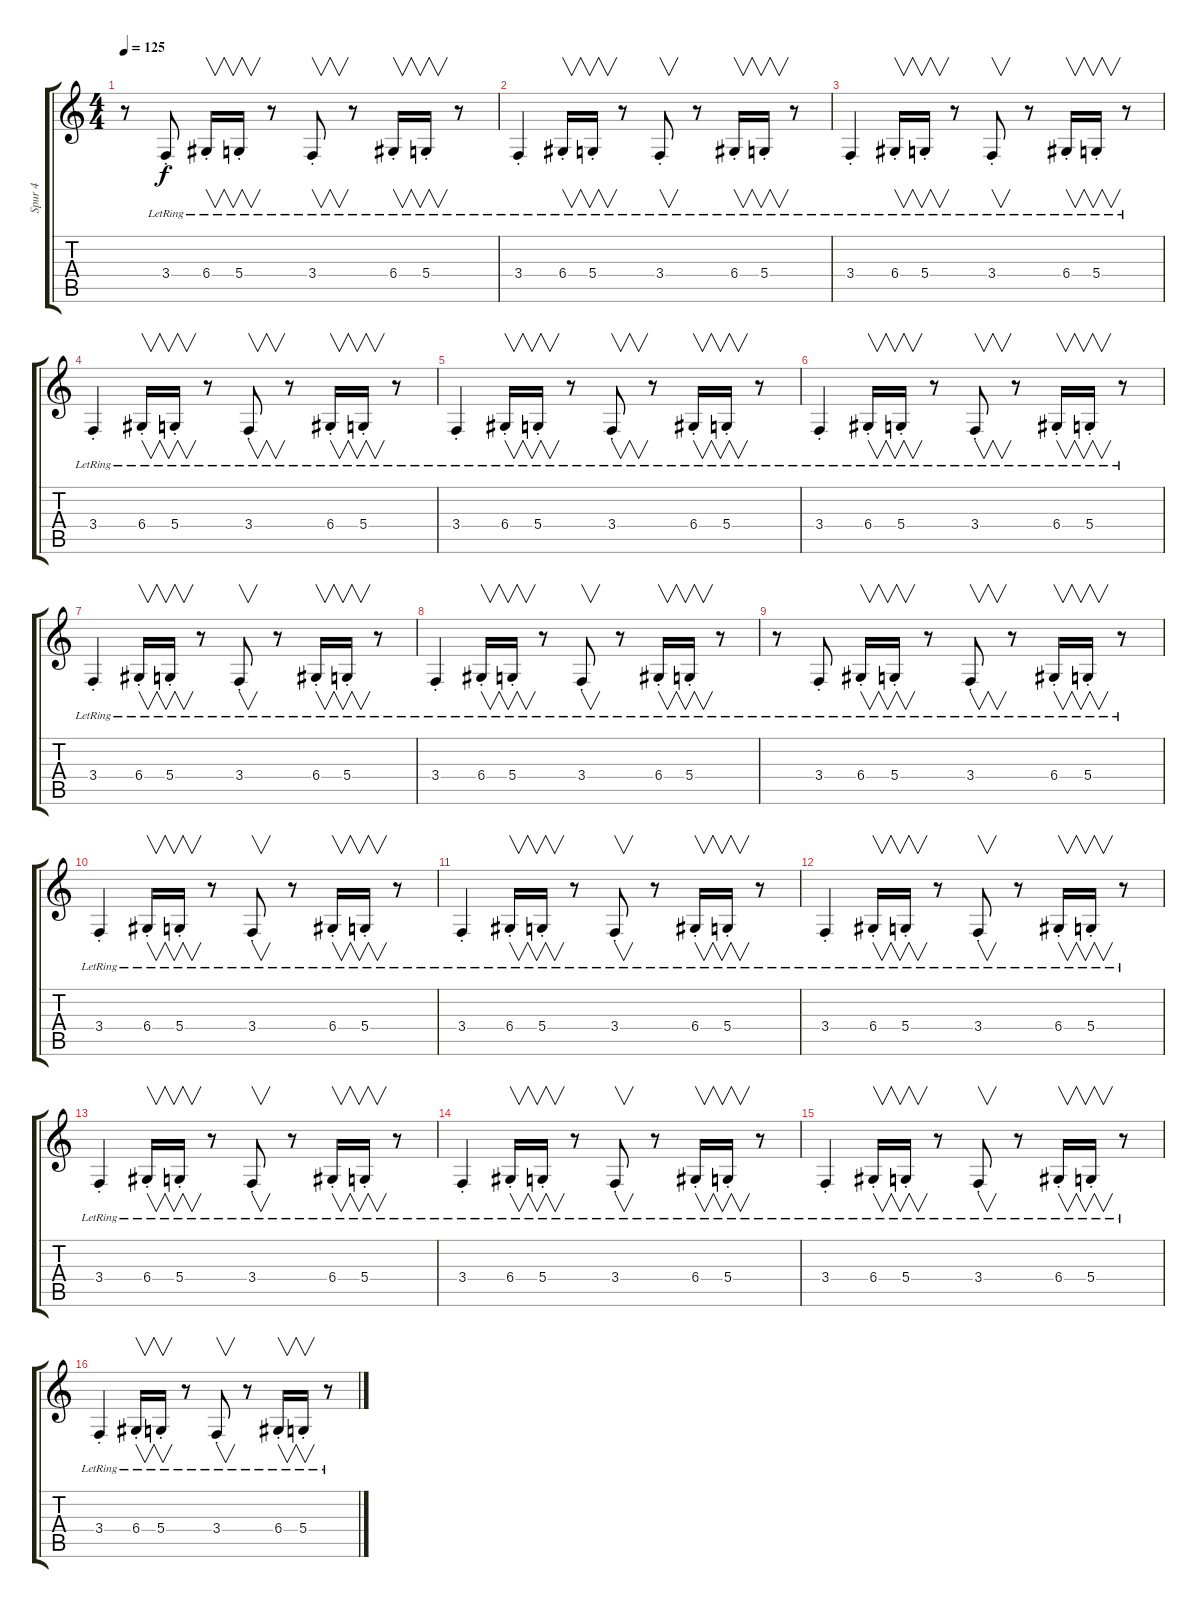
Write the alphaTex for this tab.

\track ("Spur 4" "Spur 4") {instrument electricpiano1}
\staff {score tabs}
\tuning (E4 B3 G3 D3 A2 E2) {hide}
\ts (4 4)
\tempo 125
\clef g2
\ks c
r.8{dy f} 3.4{st lr}.8 6.4{st lr}.16{v} 5.4{st lr}.16{v} r.8 3.4{st lr}.8{v} r.8 6.4{st lr}.16{v} 5.4{st lr}.16{v} r.8 |
3.4{st lr}.4 6.4{st lr}.16{v} 5.4{st lr}.16{v} r.8 3.4{st lr}.8{v} r.8 6.4{st lr}.16{v} 5.4{st lr}.16{v} r.8 |
3.4{st lr}.4 6.4{st lr}.16{v} 5.4{st lr}.16{v} r.8 3.4{st lr}.8{v} r.8 6.4{st lr}.16{v} 5.4{st lr}.16{v} r.8 |
3.4{st lr}.4 6.4{st lr}.16{v} 5.4{st lr}.16{v} r.8 3.4{st lr}.8{v} r.8 6.4{st lr}.16{v} 5.4{st lr}.16{v} r.8 |
3.4{st lr}.4 6.4{st lr}.16{v} 5.4{st lr}.16{v} r.8 3.4{st lr}.8{v} r.8 6.4{st lr}.16{v} 5.4{st lr}.16{v} r.8 |
3.4{st lr}.4 6.4{st lr}.16{v} 5.4{st lr}.16{v} r.8 3.4{st lr}.8{v} r.8 6.4{st lr}.16{v} 5.4{st lr}.16{v} r.8 |
3.4{st lr}.4 6.4{st lr}.16{v} 5.4{st lr}.16{v} r.8 3.4{st lr}.8{v} r.8 6.4{st lr}.16{v} 5.4{st lr}.16{v} r.8 |
3.4{st lr}.4 6.4{st lr}.16{v} 5.4{st lr}.16{v} r.8 3.4{st lr}.8{v} r.8 6.4{st lr}.16{v} 5.4{st lr}.16{v} r.8 |
r.8 3.4{st lr}.8 6.4{st lr}.16{v} 5.4{st lr}.16{v} r.8 3.4{st lr}.8{v} r.8 6.4{st lr}.16{v} 5.4{st lr}.16{v} r.8 |
3.4{st lr}.4 6.4{st lr}.16{v} 5.4{st lr}.16{v} r.8 3.4{st lr}.8{v} r.8 6.4{st lr}.16{v} 5.4{st lr}.16{v} r.8 |
3.4{st lr}.4 6.4{st lr}.16{v} 5.4{st lr}.16{v} r.8 3.4{st lr}.8{v} r.8 6.4{st lr}.16{v} 5.4{st lr}.16{v} r.8 |
3.4{st lr}.4 6.4{st lr}.16{v} 5.4{st lr}.16{v} r.8 3.4{st lr}.8{v} r.8 6.4{st lr}.16{v} 5.4{st lr}.16{v} r.8 |
3.4{st lr}.4 6.4{st lr}.16{v} 5.4{st lr}.16{v} r.8 3.4{st lr}.8{v} r.8 6.4{st lr}.16{v} 5.4{st lr}.16{v} r.8 |
3.4{st lr}.4 6.4{st lr}.16{v} 5.4{st lr}.16{v} r.8 3.4{st lr}.8{v} r.8 6.4{st lr}.16{v} 5.4{st lr}.16{v} r.8 |
3.4{st lr}.4 6.4{st lr}.16{v} 5.4{st lr}.16{v} r.8 3.4{st lr}.8{v} r.8 6.4{st lr}.16{v} 5.4{st lr}.16{v} r.8 |
3.4{st lr}.4 6.4{st lr}.16{v} 5.4{st lr}.16{v} r.8 3.4{st lr}.8{v} r.8 6.4{st lr}.16{v} 5.4{st lr}.16{v} r.8
